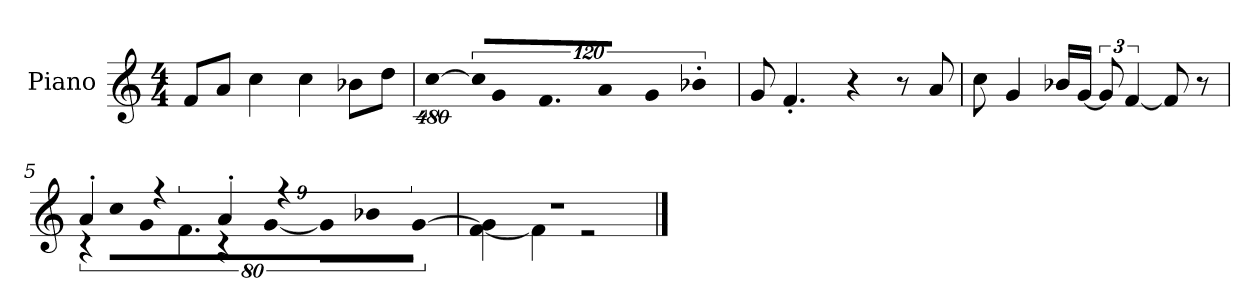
**kern
*part1
*staff1
*I"Piano
*I'P-no
*clefG2
*k[]
*M4/4
*MM90
=1
8f/L
8a/J
4cc\
4cc\
8b-X\L
8dd\J
=2
!LO:N:vis=4
[1920%427cc\
!LO:N:vis=16
1920%107cc/KL]
!LO:N:vis=8
640%71g/
9.f/
!LO:N:vis=8
640%71a/J
!LO:N:vis=4
1920%427g/
!LO:N:vis=8
640%71b-X'\
=3
8g/
4.f'/
4r
8r
8a/
=4
8cc\
4g/
16b-X/LL
[16g/JJ
12g/]
[6f/
8f/]
8r
!!LO:LB:g=z
=5
*^
!	!LO:N:vis=8
4a'/	640%71r
!	!LO:N:vis=8
.	640%71cc\L
!	!LO:N:vis=8
.	640%71g\
4r	.
.	9.f\J
!	!LO:N:vis=16
.	1920%107r
4a'/	.
!	!LO:N:vis=4
.	[1920%427g\
4r	.
!	!LO:N:vis=16
.	1920%107g\LL]
!	!LO:N:vis=16
.	1920%107b-X\J
!	!LO:N:vis=8
.	[640%71g\J
=6	=6
1r	[4f\ 4g\]
.	4f\]
.	2r
*v	*v
==
*-
